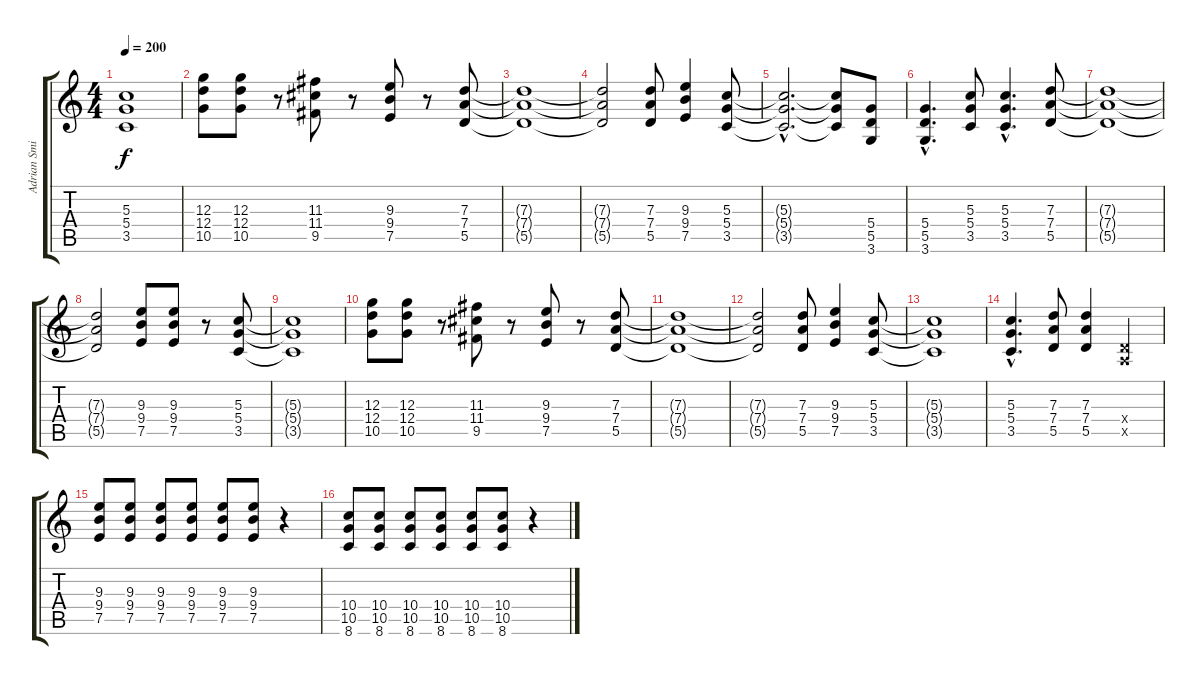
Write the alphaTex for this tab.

\track ("Adrian Smith" "Adrian Smi") {instrument distortionguitar}
\staff {score tabs}
\tuning (E4 B3 G3 D3 A2 E2) {hide}
\ts (4 4)
\tempo 200
\clef g2
\ks c
(5.3{t} 5.4{t} 3.5{t}).1{dy f} |
(12.3 12.4 10.5).8 (12.3 12.4 10.5).8 r.8 (11.3 11.4 9.5).8 r.8 (9.3 9.4 7.5).8 r.8 (7.3 7.4 5.5).8 |
(7.3{t} 7.4{t} 5.5{t}).1 |
(7.3{t} 7.4{t} 5.5{t}).2 (7.3 7.4 5.5).8 (9.3 9.4 7.5).4 (5.3 5.4 3.5).8 |
(5.3{hac t} 5.4{hac t} 3.5{hac t}).2{d} (5.3{t} 5.4{t} 3.5{t}).8 (5.4 5.5 3.6).8 |
(5.4{hac} 5.5{hac} 3.6{hac}).4{d} (5.3 5.4 3.5).8 (5.3{hac} 5.4{hac} 3.5{hac}).4{d} (7.3 7.4 5.5).8 |
(7.3{t} 7.4{t} 5.5{t}).1 |
(7.3{t} 7.4{t} 5.5{t}).2 (9.3 9.4 7.5).8 (9.3 9.4 7.5).8 r.8 (5.3 5.4 3.5).8 |
(5.3{t} 5.4{t} 3.5{t}).1 |
(12.3 12.4 10.5).8 (12.3 12.4 10.5).8 r.8 (11.3 11.4 9.5).8 r.8 (9.3 9.4 7.5).8 r.8 (7.3 7.4 5.5).8 |
(7.3{t} 7.4{t} 5.5{t}).1 |
(7.3{t} 7.4{t} 5.5{t}).2 (7.3 7.4 5.5).8 (9.3 9.4 7.5).4 (5.3 5.4 3.5).8 |
(5.3{t} 5.4{t} 3.5{t}).1 |
(5.3{hac} 5.4{hac} 3.5{hac}).4{d} (7.3 7.4 5.5).8 (7.3 7.4 5.5).4 (0.4{x} 0.5{x}).4 |
(9.3 9.4 7.5).8 (9.3 9.4 7.5).8 (9.3 9.4 7.5).8 (9.3 9.4 7.5).8 (9.3 9.4 7.5).8 (9.3 9.4 7.5).8 r.4 |
(10.4 10.5 8.6).8 (10.4 10.5 8.6).8 (10.4 10.5 8.6).8 (10.4 10.5 8.6).8 (10.4 10.5 8.6).8 (10.4 10.5 8.6).8 r.4
